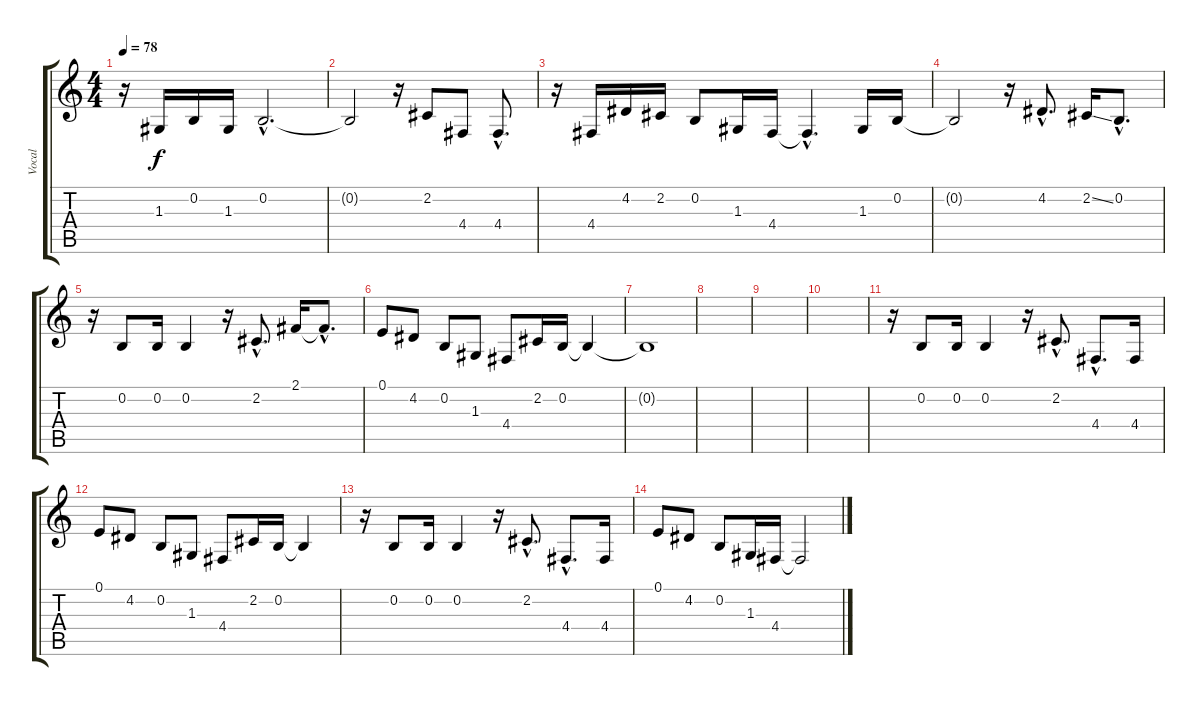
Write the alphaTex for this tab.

\track ("Vocal" "Vocal") {instrument clavinet}
\staff {score tabs}
\tuning (E4 B3 G3 D3 A2 E2) {hide}
\ts (4 4)
\tempo 78
\clef g2
\ks c
r.16{dy f} 1.3.16 0.2.16 1.3.16 0.2{hac}.2{d} |
0.2{t}.2 r.16 2.2.8 4.4.8 4.4{hac}.8{d} |
r.16 4.4.16 4.2.16 2.2.16 0.2.8 1.3.16 4.4.16 4.4{hac t}.4{d} 1.3.16 0.2.16 |
0.2{t}.2 r.16 4.2{hac}.8{d} 2.2{ss}.16 0.2{hac}.8{d} |
r.16 0.2.8 0.2.16 0.2.4 r.16 2.2{hac}.8{d} 2.1.16 2.1{hac t}.8{d} |
0.1.8 4.2.8 0.2.8 1.3.8 4.4.8 2.2.16 0.2.16 0.2{t}.4 |
0.2{t}.1 |
|
|
|
r.16 0.2.8 0.2.16 0.2.4 r.16 2.2{hac}.8{d} 4.4{hac}.8{d} 4.4.16 |
0.1.8 4.2.8 0.2.8 1.3.8 4.4.8 2.2.16 0.2.16 0.2{t}.4 |
r.16 0.2.8 0.2.16 0.2.4 r.16 2.2{hac}.8{d} 4.4{hac}.8{d} 4.4.16 |
0.1.8 4.2.8 0.2.8 1.3.16 4.4.16 4.4{t}.2
